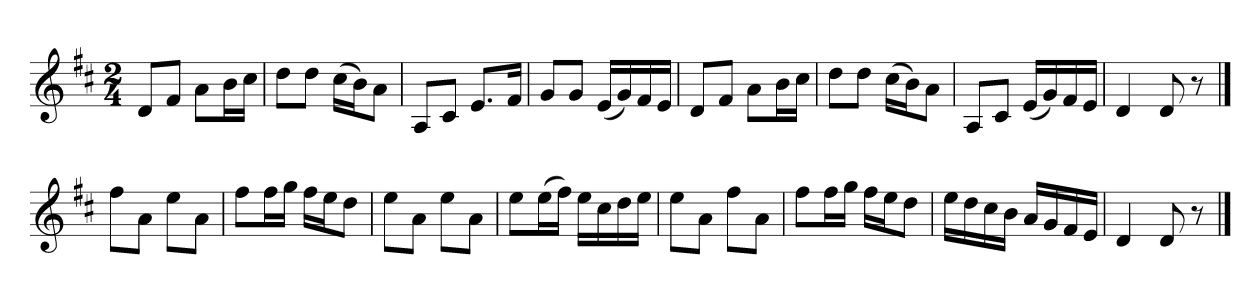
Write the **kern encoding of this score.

**kern
*part1
*staff1
*clefG2
*k[f#c#]
*D:
*M2/4
=1
8d/L
8f#/J
8a\L
16b\L
16cc#\JJ
=2
8dd\L
8dd\J
(>16cc#\LL
16b\J)
8a\J
=3
8A/L
8c#/J
8.e/L
16f#/Jk
=4
8g/L
8g/J
(<16e/LL
16g/)
16f#/
16e/JJ
=5
8d/L
8f#/J
8a\L
16b\L
16cc#\JJ
=6
8dd\L
8dd\J
(>16cc#\LL
16b\J)
8a\J
=7
8A/L
8c#/J
(<16e/LL
16g/)
16f#/
16e/JJ
=8
4d/
8d/
8r
!!LO:LB:g=z
==9
8ff#\L
8a\J
8ee\L
8a\J
=10
8ff#\L
16ff#\L
16gg\JJ
16ff#\LL
16ee\J
8dd\J
=11
8ee\L
8a\J
8ee\L
8a\J
=12
8ee\L
(>16ee\L
16ff#\JJ)
16ee\LL
16cc#\
16dd\
16ee\JJ
=13
8ee\L
8a\J
8ff#\L
8a\J
=14
8ff#\L
16ff#\L
16gg\JJ
16ff#\LL
16ee\J
8dd\J
=15
16ee\LL
16dd\
16cc#\
16b\JJ
16a/LL
16g/
16f#/
16e/JJ
=16
4d/
8d/
8r
==
*-
